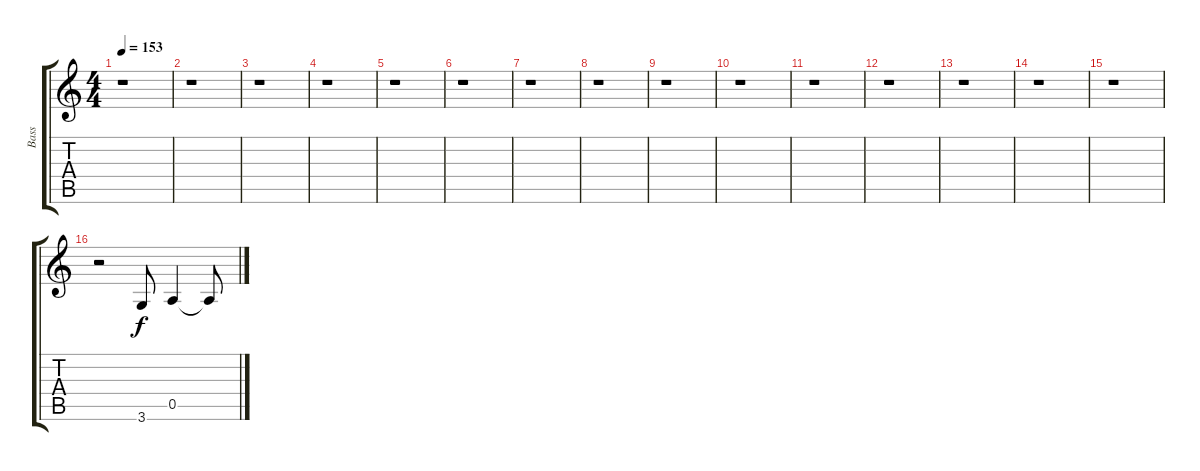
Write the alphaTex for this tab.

\track ("Bass" "Bass") {instrument fretlessbass}
\staff {score tabs}
\tuning (E4 B3 G3 D3 A2 E2) {hide}
\ts (4 4)
\tempo 153
\clef g2
\ks c
r.1{dy f} |
r.1 |
r.1 |
r.1 |
r.1 |
r.1 |
r.1 |
r.1 |
r.1 |
r.1 |
r.1 |
r.1 |
r.1 |
r.1 |
r.1 |
r.2 3.6.8 0.5.4 0.5{t}.8
